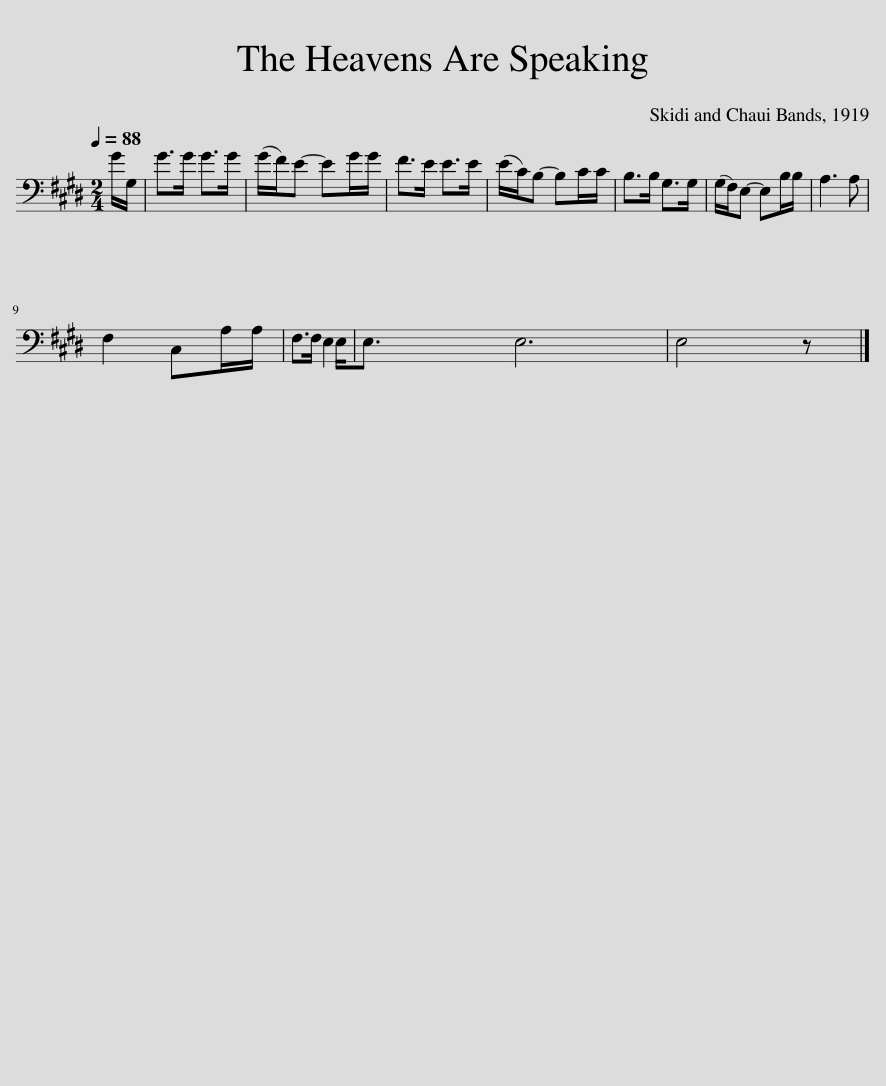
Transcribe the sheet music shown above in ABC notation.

X:1
L:1/8
Q:1/4=88
M:2/4
I:linebreak $
K:E
V:1 bass
V:1
 G/G,/ | G>G G>G | (G/F/)E- EG/G/ | F>E E>E | (E/C/)B,- B,C/C/ | %5
 B,>B, G,>G, | (G,/F,/)E,- E,B,/B,/ | A,3 A, |$ F,2 C,A,/A,/ | F,>F, E,2 E,<E, | %10
 E,6 | E,4 z |] %12
